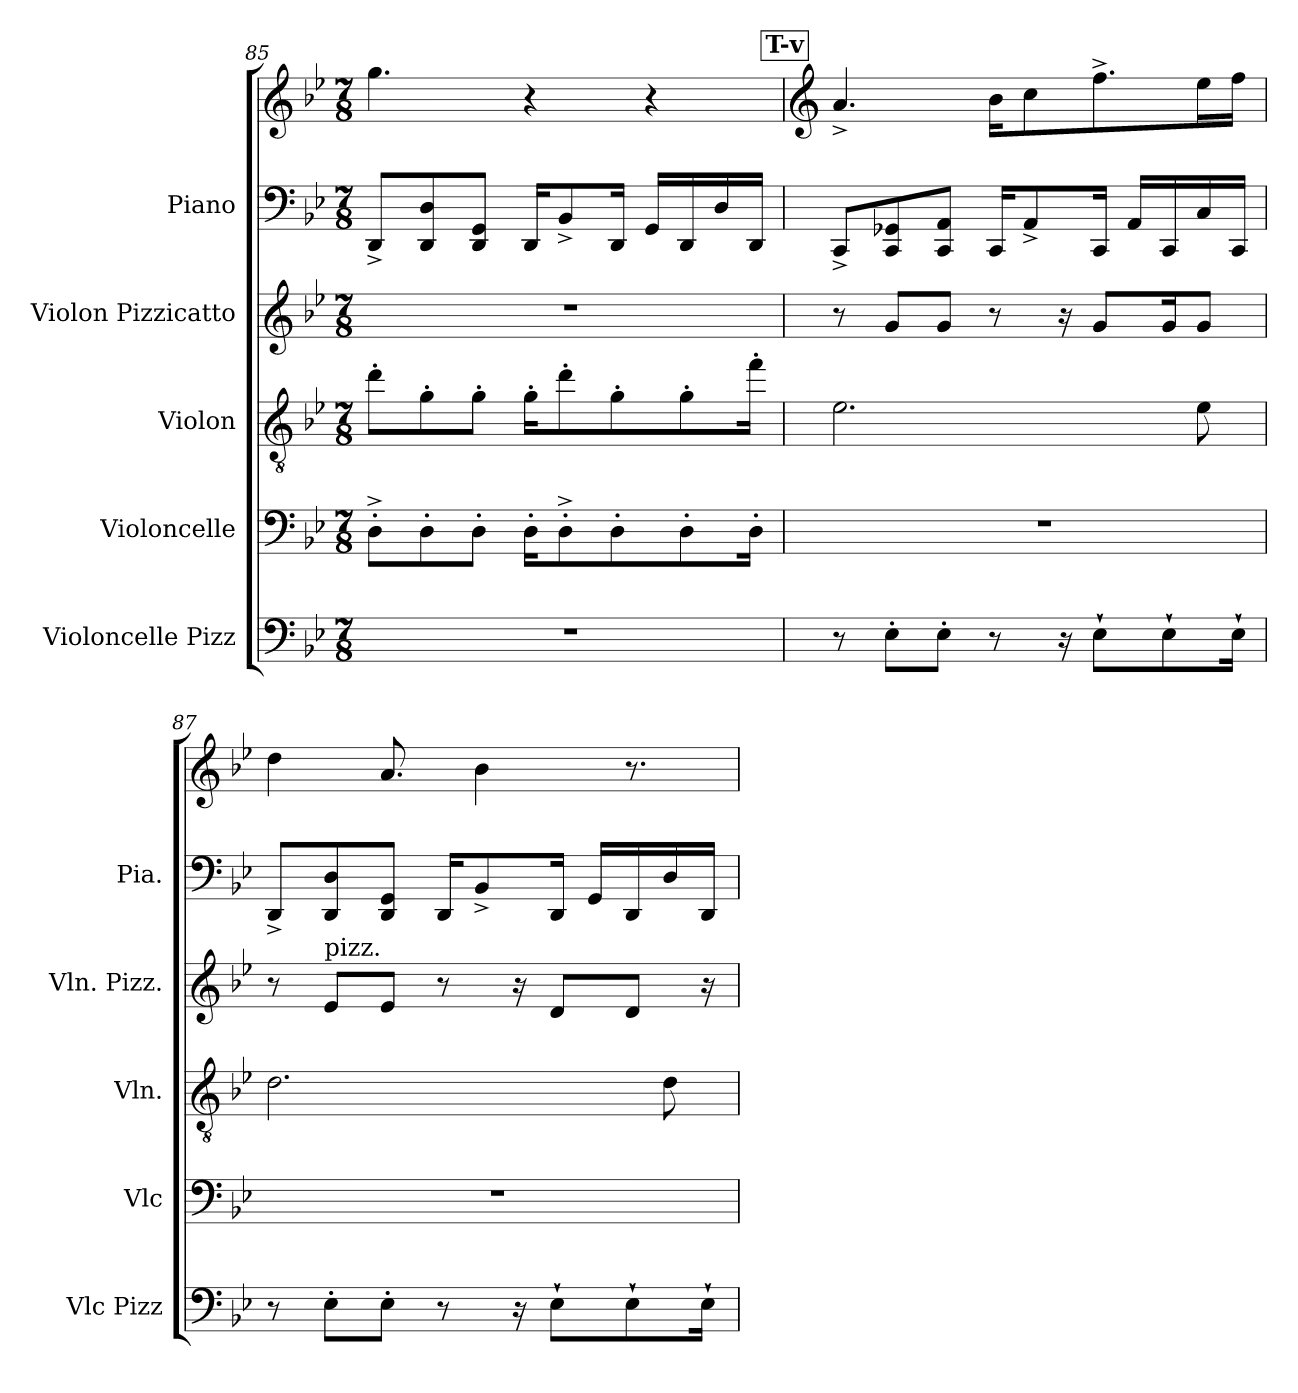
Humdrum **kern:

**kern	**kern	**kern	**kern	**kern	**kern
*part5	*part4	*part3	*part2	*part1	*part1
*staff6	*staff5	*staff4	*staff3	*staff2	*staff1
*I"Violoncelle Pizz	*I"Violoncelle	*I"Violon	*I"Violon Pizzicatto	*I"Piano	*
*I'Vlc Pizz	*I'Vlc	*I'Vln.	*I'Vln. Pizz.	*I'Pia.	*
*clefF4	*clefF4	*clefGv2	*clefG2	*clefF4	*clefG2
*k[b-e-]	*k[b-e-]	*k[b-e-]	*k[b-e-]	*k[b-e-]	*k[b-e-]
*M7/8	*M7/8	*M7/8	*M7/8	*M7/8	*M7/8
=85	=85	=85	=85	=85	=85
2..r	8D'^\L	8dd'\L	2..r	8DD^/L	4.gg\
.	8D'\	8g'\	.	8DD/ 8D/	.
.	8D'\J	8g'\J	.	8DD/ 8GG/J	.
.	16D'\KL	16g'\KL	.	16DD/KL	4r
.	8D'^\	8dd'\	.	8BB-^/	.
.	8D'\	8g'\	.	16DD/Jk	.
.	.	.	.	16GG/LL	4r
.	8D'\	8g'\	.	16DD/	.
.	.	.	.	16D/	.
.	16D'\Jk	16ff'\Jk	.	16DD/JJ	.
!!LO:REH:place=s1:a:B:fs=14:t=T-v
=86	=86	=86	=86	=86	=86
*	*	*	*	*	*clefG2
8r	2..r	2.e-\	8r	8CC^/L	4.a^/
8E-'\L	.	.	8g/L	8CC/ 8GG-X/	.
8E-'\J	.	.	8g/J	8CC/ 8AA/J	.
8r	.	.	8r	16CC/KL	16b-\KL
.	.	.	.	8AA^/	8cc\
16r	.	.	16r	.	.
8E-`\L	.	.	8g/L	16CC/Jk	8.ff^\
.	.	.	.	16AA/LL	.
8E-`\	.	.	16g/K	16CC/	.
.	.	8e-\	8g/J	16C/	16ee-\L
16E-`\Jk	.	.	.	16CC/JJ	16ff\JJ
=87	=87	=87	=87	=87	=87
8r	2..r	2.d\	8r	8DD^/L	4dd\
!	!	!	!LO:TX:a:t=pizz.	!	!
8E-'\L	.	.	8e-/L	8DD/ 8D/	.
8E-'\J	.	.	8e-/J	8DD/ 8GG/J	8.a/
8r	.	.	8r	16DD/KL	.
.	.	.	.	8BB-^/	4b-\
16r	.	.	16r	.	.
8E-`\L	.	.	8d/L	16DD/Jk	.
.	.	.	.	16GG/LL	.
8E-`\	.	.	8d/J	16DD/	8.r
.	.	8d\	.	16D/	.
16E-`\Jk	.	.	16r	16DD/JJ	.
=	=	=	=	=	=
*-	*-	*-	*-	*-	*-
